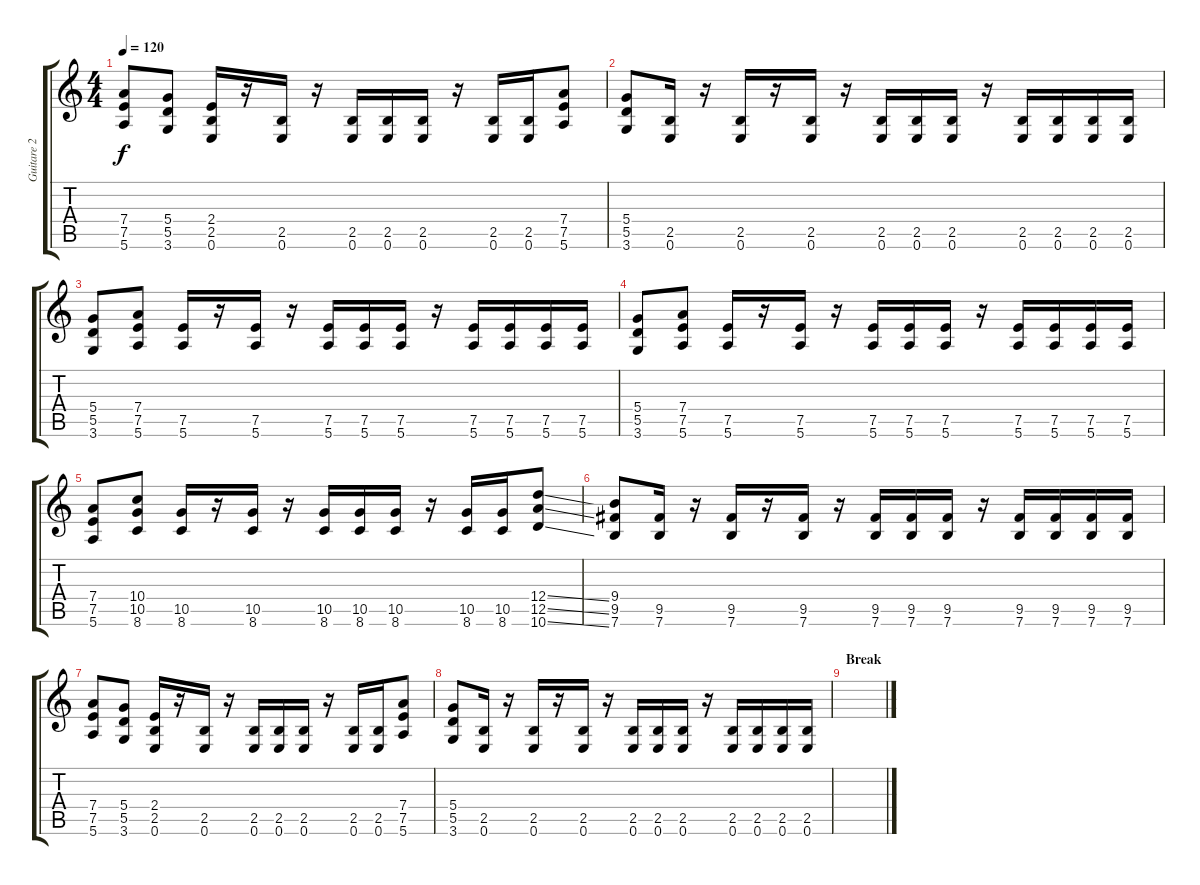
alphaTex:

\track ("Guitare 2" "Guitare 2") {instrument distortionguitar}
\staff {score tabs}
\tuning (E4 B3 G3 D3 A2 E2) {hide}
\ts (4 4)
\tempo 120
\clef g2
\ks c
(7.4 7.5 5.6).8{dy f} (5.4 5.5 3.6).8 (2.4 2.5 0.6).16 r.16 (2.5 0.6).16 r.16 (2.5 0.6).16 (2.5 0.6).16 (2.5 0.6).16 r.16 (2.5 0.6).16 (2.5 0.6).16 (7.4 7.5 5.6).8 |
(5.4 5.5 3.6).8 (2.5 0.6).16 r.16 (2.5 0.6).16 r.16 (2.5 0.6).16 r.16 (2.5 0.6).16 (2.5 0.6).16 (2.5 0.6).16 r.16 (2.5 0.6).16 (2.5 0.6).16 (2.5 0.6).16 (2.5 0.6).16 |
(5.4 5.5 3.6).8 (7.4 7.5 5.6).8 (7.5 5.6).16 r.16 (7.5 5.6).16 r.16 (7.5 5.6).16 (7.5 5.6).16 (7.5 5.6).16 r.16 (7.5 5.6).16 (7.5 5.6).16 (7.5 5.6).16 (7.5 5.6).16 |
(5.4 5.5 3.6).8 (7.4 7.5 5.6).8 (7.5 5.6).16 r.16 (7.5 5.6).16 r.16 (7.5 5.6).16 (7.5 5.6).16 (7.5 5.6).16 r.16 (7.5 5.6).16 (7.5 5.6).16 (7.5 5.6).16 (7.5 5.6).16 |
(7.4 7.5 5.6).8 (10.4 10.5 8.6).8 (10.5 8.6).16 r.16 (10.5 8.6).16 r.16 (10.5 8.6).16 (10.5 8.6).16 (10.5 8.6).16 r.16 (10.5 8.6).16 (10.5 8.6).16 (12.4{ss} 12.5{ss} 10.6{ss}).8 |
(9.4 9.5 7.6).8 (9.5 7.6).16 r.16 (9.5 7.6).16 r.16 (9.5 7.6).16 r.16 (9.5 7.6).16 (9.5 7.6).16 (9.5 7.6).16 r.16 (9.5 7.6).16 (9.5 7.6).16 (9.5 7.6).16 (9.5 7.6).16 |
(7.4 7.5 5.6).8 (5.4 5.5 3.6).8 (2.4 2.5 0.6).16 r.16 (2.5 0.6).16 r.16 (2.5 0.6).16 (2.5 0.6).16 (2.5 0.6).16 r.16 (2.5 0.6).16 (2.5 0.6).16 (7.4 7.5 5.6).8 |
(5.4 5.5 3.6).8 (2.5 0.6).16 r.16 (2.5 0.6).16 r.16 (2.5 0.6).16 r.16 (2.5 0.6).16 (2.5 0.6).16 (2.5 0.6).16 r.16 (2.5 0.6).16 (2.5 0.6).16 (2.5 0.6).16 (2.5 0.6).16 |
\section ("" "Break")
